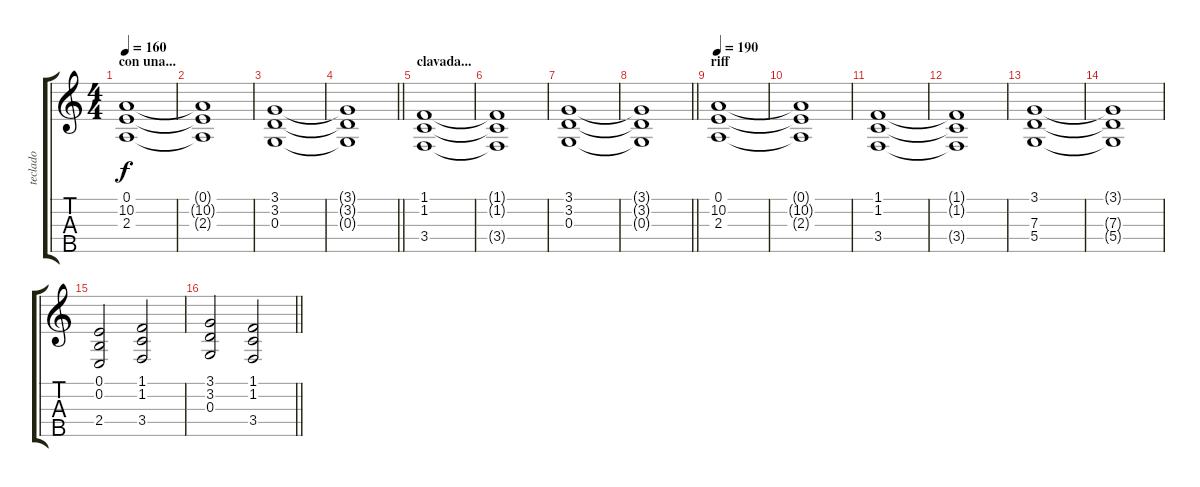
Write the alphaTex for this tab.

\track ("teclado" "teclado") {instrument stringensemble1}
\staff {score tabs}
\tuning (E4 B3 G3 D3 A2) {hide}
\ts (4 4)
\section ("" "con una...")
\tempo 160
\clef g2
\ks c
(0.1 10.2 2.3).1{dy f} |
(0.1{t} 10.2{t} 2.3{t}).1 |
(3.1 3.2 0.3).1 |
\barLineRight lightlight
(3.1{t} 3.2{t} 0.3{t}).1 |
\section ("" "clavada...")
(1.1 1.2 3.4).1 |
(1.1{t} 1.2{t} 3.4{t}).1 |
(3.1 3.2 0.3).1 |
\barLineRight lightlight
(3.1{t} 3.2{t} 0.3{t}).1 |
\section ("" "riff")
\tempo 190
(0.1 10.2 2.3).1{instrument stringensemble1} |
(0.1{t} 10.2{t} 2.3{t}).1 |
(1.1 1.2 3.4).1 |
(1.1{t} 1.2{t} 3.4{t}).1 |
(3.1 7.3 5.4).1 |
(3.1{t} 7.3{t} 5.4{t}).1 |
(0.1 0.2 2.4).2 (1.1 1.2 3.4).2 |
\barLineRight lightlight
(3.1 3.2 0.3).2 (1.1 1.2 3.4).2
